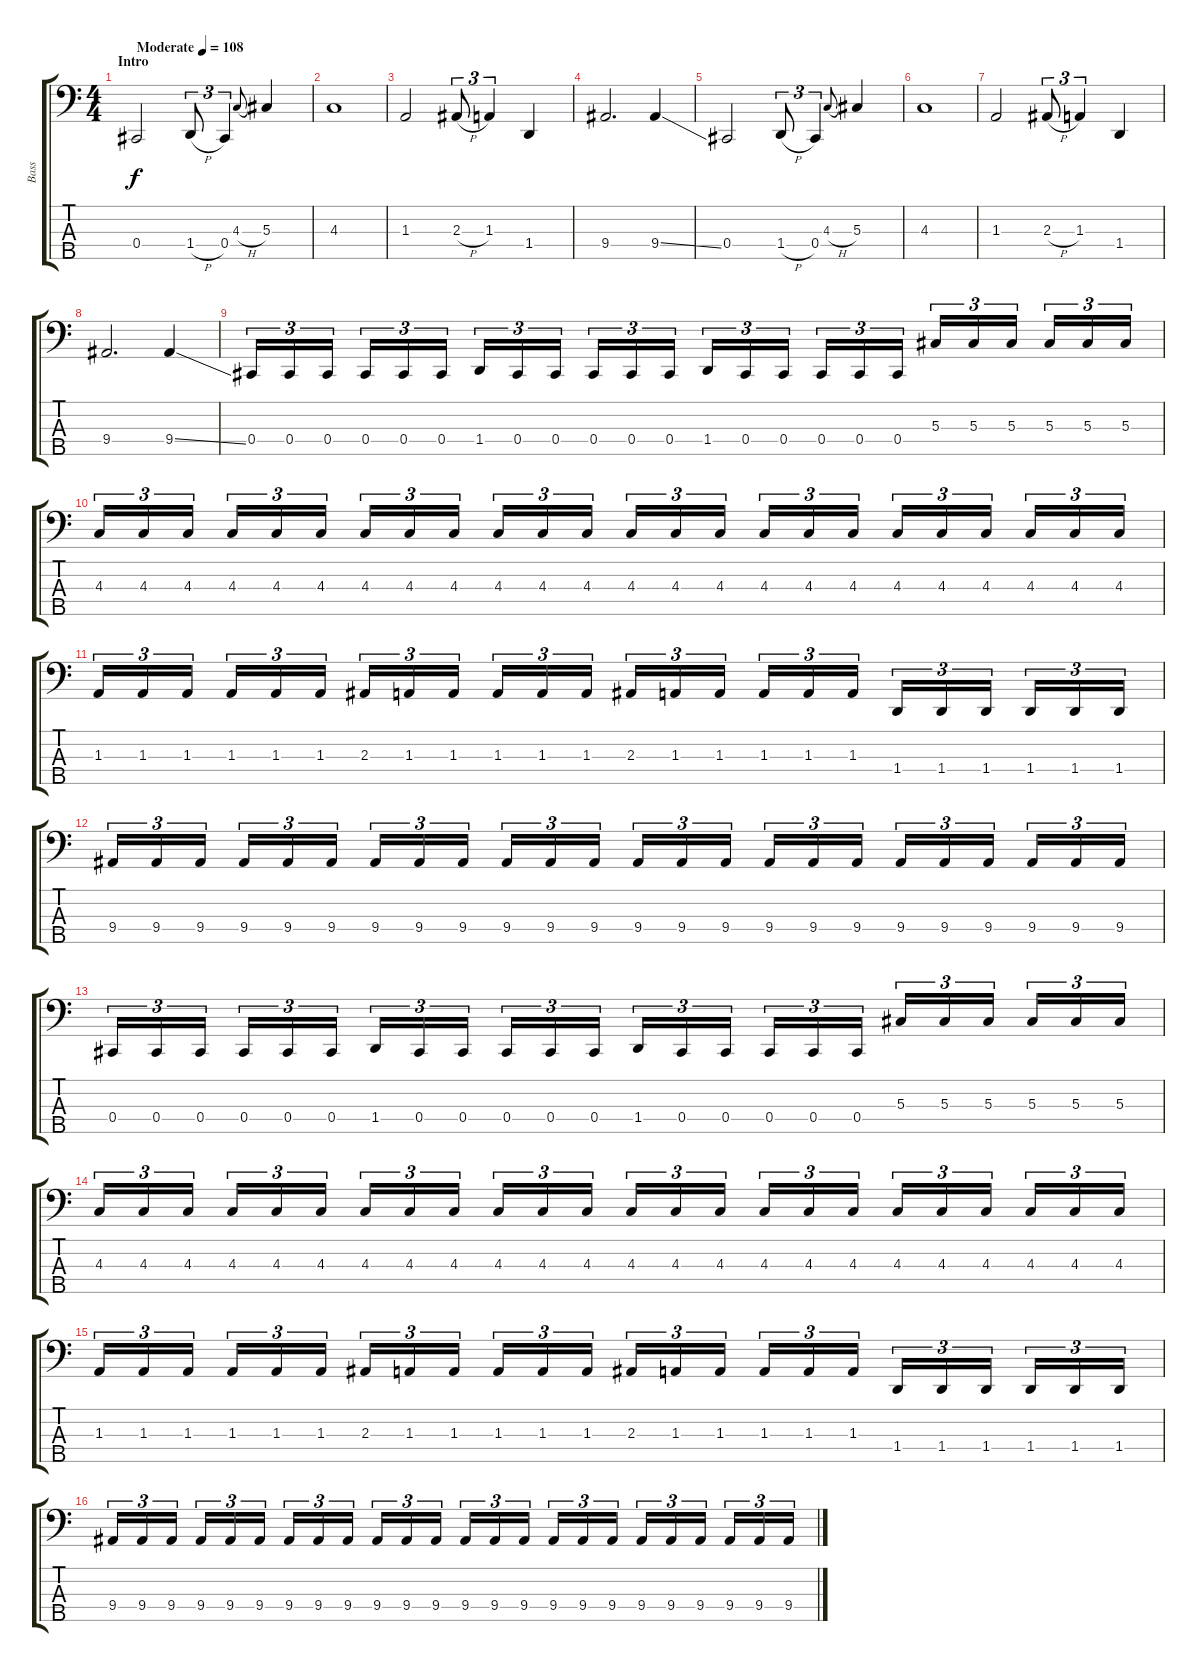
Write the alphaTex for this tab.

\track ("Bass" "Bass") {instrument electricbasspick}
\staff {score tabs}
\tuning (Gb2 Db2 Ab1 Db1 Ab0) {hide}
\ts (4 4)
\section ("" "Intro")
\tempo (108 "Moderate")
\clef f4
\ks c
0.4.2{dy f instrument electricbasspick} 1.4{h}.8{tu (3 2)} 0.4.4{tu (3 2)} 4.3{h}.8{gr onbeat} 5.3.4 |
4.3.1 |
1.3.2 2.3{h}.8{tu (3 2)} 1.3.4{tu (3 2)} 1.4.4 |
9.4.2{d} 9.4{ss}.4 |
0.4.2 1.4{h}.8{tu (3 2)} 0.4.4{tu (3 2)} 4.3{h}.8{gr onbeat} 5.3.4 |
4.3.1 |
1.3.2 2.3{h}.8{tu (3 2)} 1.3.4{tu (3 2)} 1.4.4 |
9.4.2{d} 9.4{ss}.4 |
0.4.16{tu (3 2)} 0.4.16{tu (3 2)} 0.4.16{tu (3 2)} 0.4.16{tu (3 2)} 0.4.16{tu (3 2)} 0.4.16{tu (3 2)} 1.4.16{tu (3 2)} 0.4.16{tu (3 2)} 0.4.16{tu (3 2)} 0.4.16{tu (3 2)} 0.4.16{tu (3 2)} 0.4.16{tu (3 2)} 1.4.16{tu (3 2)} 0.4.16{tu (3 2)} 0.4.16{tu (3 2)} 0.4.16{tu (3 2)} 0.4.16{tu (3 2)} 0.4.16{tu (3 2)} 5.3.16{tu (3 2)} 5.3.16{tu (3 2)} 5.3.16{tu (3 2)} 5.3.16{tu (3 2)} 5.3.16{tu (3 2)} 5.3.16{tu (3 2)} |
4.3.16{tu (3 2)} 4.3.16{tu (3 2)} 4.3.16{tu (3 2)} 4.3.16{tu (3 2)} 4.3.16{tu (3 2)} 4.3.16{tu (3 2)} 4.3.16{tu (3 2)} 4.3.16{tu (3 2)} 4.3.16{tu (3 2)} 4.3.16{tu (3 2)} 4.3.16{tu (3 2)} 4.3.16{tu (3 2)} 4.3.16{tu (3 2)} 4.3.16{tu (3 2)} 4.3.16{tu (3 2)} 4.3.16{tu (3 2)} 4.3.16{tu (3 2)} 4.3.16{tu (3 2)} 4.3.16{tu (3 2)} 4.3.16{tu (3 2)} 4.3.16{tu (3 2)} 4.3.16{tu (3 2)} 4.3.16{tu (3 2)} 4.3.16{tu (3 2)} |
1.3.16{tu (3 2)} 1.3.16{tu (3 2)} 1.3.16{tu (3 2)} 1.3.16{tu (3 2)} 1.3.16{tu (3 2)} 1.3.16{tu (3 2)} 2.3.16{tu (3 2)} 1.3.16{tu (3 2)} 1.3.16{tu (3 2)} 1.3.16{tu (3 2)} 1.3.16{tu (3 2)} 1.3.16{tu (3 2)} 2.3.16{tu (3 2)} 1.3.16{tu (3 2)} 1.3.16{tu (3 2)} 1.3.16{tu (3 2)} 1.3.16{tu (3 2)} 1.3.16{tu (3 2)} 1.4.16{tu (3 2)} 1.4.16{tu (3 2)} 1.4.16{tu (3 2)} 1.4.16{tu (3 2)} 1.4.16{tu (3 2)} 1.4.16{tu (3 2)} |
9.4.16{tu (3 2)} 9.4.16{tu (3 2)} 9.4.16{tu (3 2)} 9.4.16{tu (3 2)} 9.4.16{tu (3 2)} 9.4.16{tu (3 2)} 9.4.16{tu (3 2)} 9.4.16{tu (3 2)} 9.4.16{tu (3 2)} 9.4.16{tu (3 2)} 9.4.16{tu (3 2)} 9.4.16{tu (3 2)} 9.4.16{tu (3 2)} 9.4.16{tu (3 2)} 9.4.16{tu (3 2)} 9.4.16{tu (3 2)} 9.4.16{tu (3 2)} 9.4.16{tu (3 2)} 9.4.16{tu (3 2)} 9.4.16{tu (3 2)} 9.4.16{tu (3 2)} 9.4.16{tu (3 2)} 9.4.16{tu (3 2)} 9.4.16{tu (3 2)} |
0.4.16{tu (3 2)} 0.4.16{tu (3 2)} 0.4.16{tu (3 2)} 0.4.16{tu (3 2)} 0.4.16{tu (3 2)} 0.4.16{tu (3 2)} 1.4.16{tu (3 2)} 0.4.16{tu (3 2)} 0.4.16{tu (3 2)} 0.4.16{tu (3 2)} 0.4.16{tu (3 2)} 0.4.16{tu (3 2)} 1.4.16{tu (3 2)} 0.4.16{tu (3 2)} 0.4.16{tu (3 2)} 0.4.16{tu (3 2)} 0.4.16{tu (3 2)} 0.4.16{tu (3 2)} 5.3.16{tu (3 2)} 5.3.16{tu (3 2)} 5.3.16{tu (3 2)} 5.3.16{tu (3 2)} 5.3.16{tu (3 2)} 5.3.16{tu (3 2)} |
4.3.16{tu (3 2)} 4.3.16{tu (3 2)} 4.3.16{tu (3 2)} 4.3.16{tu (3 2)} 4.3.16{tu (3 2)} 4.3.16{tu (3 2)} 4.3.16{tu (3 2)} 4.3.16{tu (3 2)} 4.3.16{tu (3 2)} 4.3.16{tu (3 2)} 4.3.16{tu (3 2)} 4.3.16{tu (3 2)} 4.3.16{tu (3 2)} 4.3.16{tu (3 2)} 4.3.16{tu (3 2)} 4.3.16{tu (3 2)} 4.3.16{tu (3 2)} 4.3.16{tu (3 2)} 4.3.16{tu (3 2)} 4.3.16{tu (3 2)} 4.3.16{tu (3 2)} 4.3.16{tu (3 2)} 4.3.16{tu (3 2)} 4.3.16{tu (3 2)} |
1.3.16{tu (3 2)} 1.3.16{tu (3 2)} 1.3.16{tu (3 2)} 1.3.16{tu (3 2)} 1.3.16{tu (3 2)} 1.3.16{tu (3 2)} 2.3.16{tu (3 2)} 1.3.16{tu (3 2)} 1.3.16{tu (3 2)} 1.3.16{tu (3 2)} 1.3.16{tu (3 2)} 1.3.16{tu (3 2)} 2.3.16{tu (3 2)} 1.3.16{tu (3 2)} 1.3.16{tu (3 2)} 1.3.16{tu (3 2)} 1.3.16{tu (3 2)} 1.3.16{tu (3 2)} 1.4.16{tu (3 2)} 1.4.16{tu (3 2)} 1.4.16{tu (3 2)} 1.4.16{tu (3 2)} 1.4.16{tu (3 2)} 1.4.16{tu (3 2)} |
9.4.16{tu (3 2)} 9.4.16{tu (3 2)} 9.4.16{tu (3 2)} 9.4.16{tu (3 2)} 9.4.16{tu (3 2)} 9.4.16{tu (3 2)} 9.4.16{tu (3 2)} 9.4.16{tu (3 2)} 9.4.16{tu (3 2)} 9.4.16{tu (3 2)} 9.4.16{tu (3 2)} 9.4.16{tu (3 2)} 9.4.16{tu (3 2)} 9.4.16{tu (3 2)} 9.4.16{tu (3 2)} 9.4.16{tu (3 2)} 9.4.16{tu (3 2)} 9.4.16{tu (3 2)} 9.4.16{tu (3 2)} 9.4.16{tu (3 2)} 9.4.16{tu (3 2)} 9.4.16{tu (3 2)} 9.4.16{tu (3 2)} 9.4.16{tu (3 2)}
